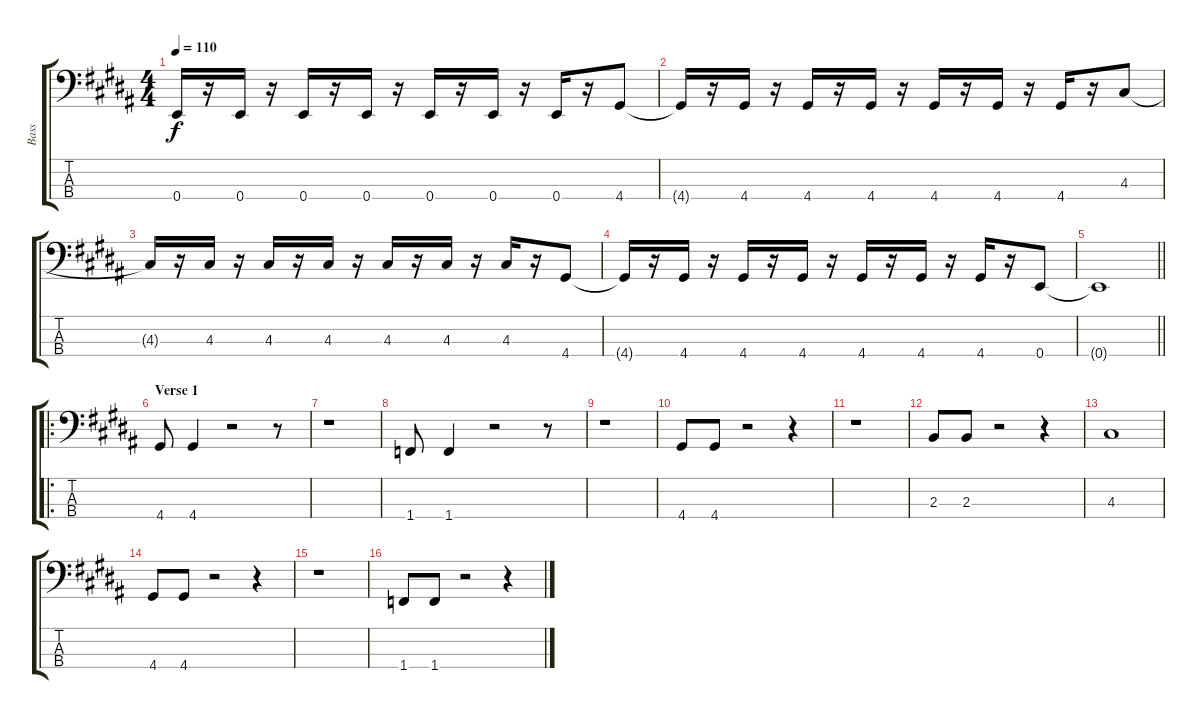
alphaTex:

\track ("Bass" "Bass") {instrument electricbassfinger}
\staff {score tabs}
\tuning (G2 D2 A1 E1) {hide}
\ts (4 4)
\tempo 110
\clef f4
\ks g#minor
0.4{t}.16{dy f} r.16 0.4.16 r.16 0.4.16 r.16 0.4.16 r.16 0.4.16 r.16 0.4.16 r.16 0.4.16 r.16 4.4.8 |
4.4{t}.16 r.16 4.4.16 r.16 4.4.16 r.16 4.4.16 r.16 4.4.16 r.16 4.4.16 r.16 4.4.16 r.16 4.3.8 |
\ks b
4.3{t}.16 r.16 4.3.16 r.16 4.3.16 r.16 4.3.16 r.16 4.3.16 r.16 4.3.16 r.16 4.3.16 r.16 4.4.8 |
\ks g#minor
4.4{t}.16 r.16 4.4.16 r.16 4.4.16 r.16 4.4.16 r.16 4.4.16 r.16 4.4.16 r.16 4.4.16 r.16 0.4.8 |
\barLineRight lightlight
0.4{t}.1 |
\ro
\section ("" "Verse 1")
\ks b
4.4.8 4.4.4 r.2 r.8 |
\ks g#minor
r.1 |
1.4.8 1.4.4 r.2 r.8 |
r.1 |
\ks b
4.4.8 4.4.8 r.2 r.4 |
\ks g#minor
r.1 |
\ks b
2.3.8 2.3.8 r.2 r.4 |
\ks g#minor
4.3.1 |
\ks b
4.4.8 4.4.8 r.2 r.4 |
\ks g#minor
r.1 |
1.4.8 1.4.8 r.2 r.4
